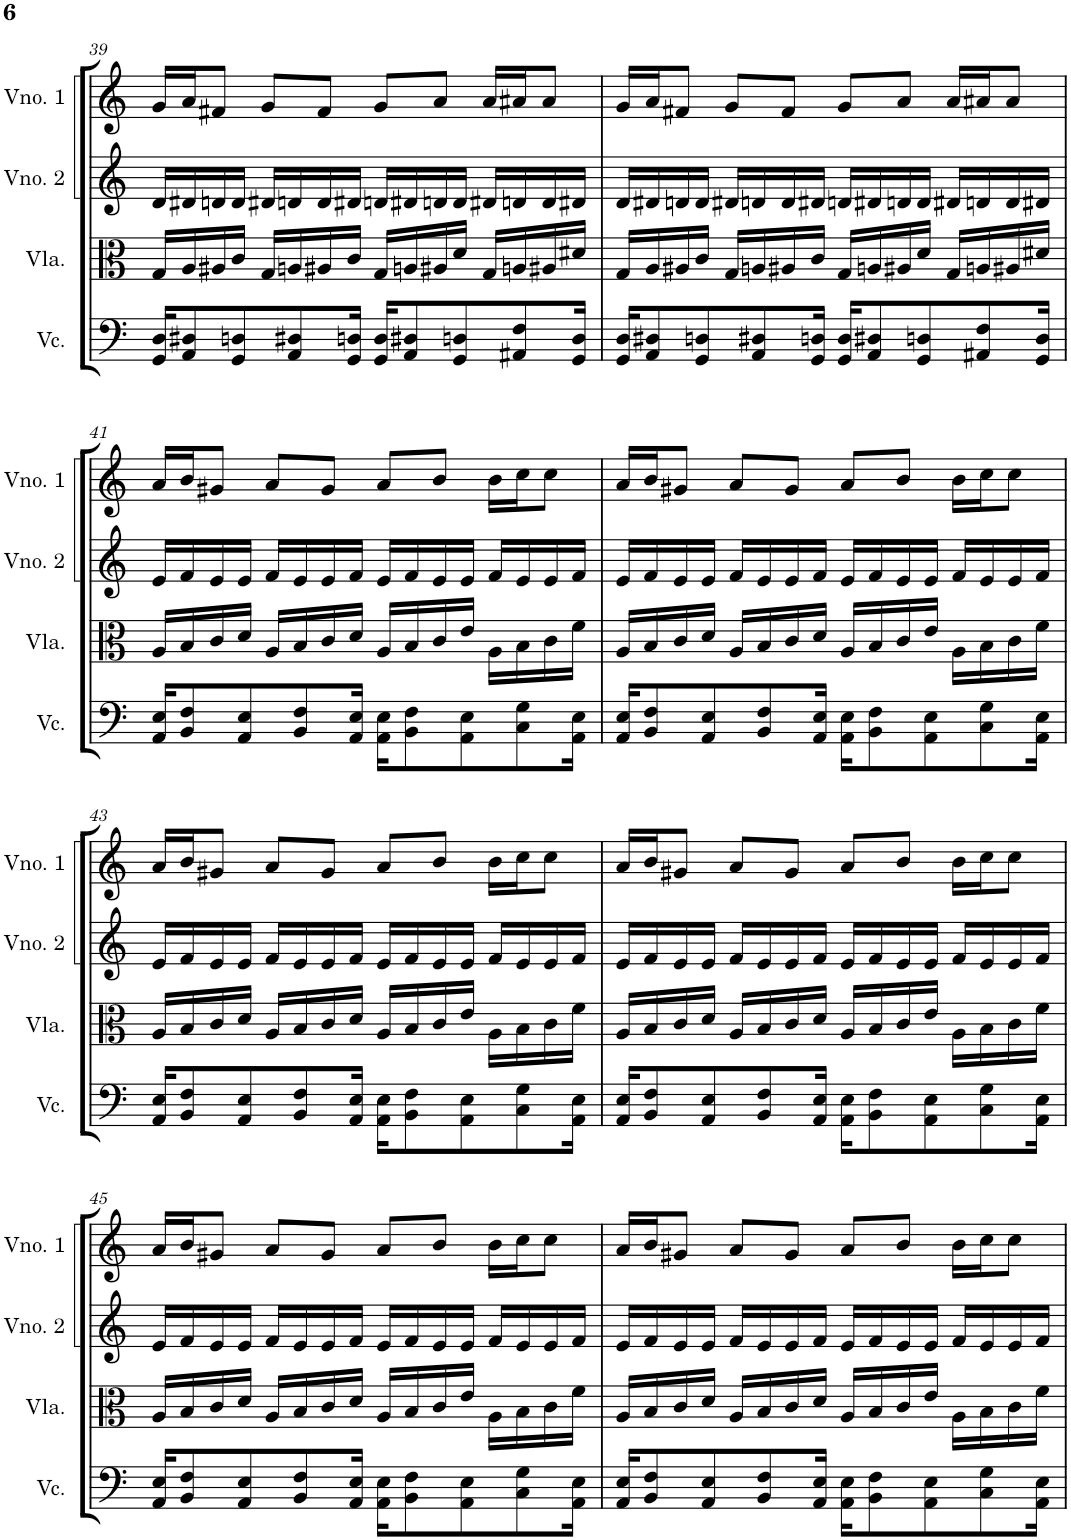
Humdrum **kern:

**kern	**kern	**kern	**kern
*part4	*part3	*part2	*part1
*staff4	*staff3	*staff2	*staff1
*I"Violoncelo	*I"Viola	*I"Violino 2	*I"Violino 1
*I'Vc.	*I'Vla.	*I'Vno. 2	*I'Vno. 1
!!LO:PB:g=z
*clefF4	*clefC3	*clefG2	*clefG2
*k[]	*k[]	*k[]	*k[]
*M4/4	*M4/4	*M4/4	*M4/4
=39	=39	=39	=39
16GG/ 16D/KL	16G/LL	16d/LL	16g/LL
8AA/ 8D#X/	16A/	16d#X/	16a/J
.	16A#X/	16dn/	8f#X/J
8GG/ 8Dn/	16c/JJ	16d/JJ	.
.	16G/LL	16d#X/LL	8g/L
8AA/ 8D#X/	16An/	16dn/	.
.	16A#X/	16d/	8f#/J
16GG/ 16Dn/Jk	16c/JJ	16d#X/JJ	.
16GG/ 16D/KL	16G/LL	16dn/LL	8g/L
8AA/ 8D#X/	16An/	16d#X/	.
.	16A#X/	16dn/	8a/J
8GG/ 8Dn/	16d/JJ	16d/JJ	.
.	16G/LL	16d#X/LL	16a/LL
8AA#X/ 8F/	16An/	16dn/	16a#X/J
.	16A#X/	16d/	8a#/J
16GG/ 16D/Jk	16d#X/JJ	16d#X/JJ	.
=40	=40	=40	=40
16GG/ 16D/KL	16G/LL	16d/LL	16g/LL
8AA/ 8D#X/	16A/	16d#X/	16a/J
.	16A#X/	16dn/	8f#X/J
8GG/ 8Dn/	16c/JJ	16d/JJ	.
.	16G/LL	16d#X/LL	8g/L
8AA/ 8D#X/	16An/	16dn/	.
.	16A#X/	16d/	8f#/J
16GG/ 16Dn/Jk	16c/JJ	16d#X/JJ	.
16GG/ 16D/KL	16G/LL	16dn/LL	8g/L
8AA/ 8D#X/	16An/	16d#X/	.
.	16A#X/	16dn/	8a/J
8GG/ 8Dn/	16d/JJ	16d/JJ	.
.	16G/LL	16d#X/LL	16a/LL
8AA#X/ 8F/	16An/	16dn/	16a#X/J
.	16A#X/	16d/	8a#/J
16GG/ 16D/Jk	16d#X/JJ	16d#X/JJ	.
!!LO:LB:g=z
=41	=41	=41	=41
16AA/ 16E/KL	16A/LL	16e/LL	16a/LL
8BB/ 8F/	16B/	16f/	16b/J
.	16c/	16e/	8g#X/J
8AA/ 8E/	16d/JJ	16e/JJ	.
.	16A/LL	16f/LL	8a/L
8BB/ 8F/	16B/	16e/	.
.	16c/	16e/	8g#/J
16AA/ 16E/Jk	16d/JJ	16f/JJ	.
16AA\ 16E\KL	16A/LL	16e/LL	8a/L
8BB\ 8F\	16B/	16f/	.
.	16c/	16e/	8b/J
8AA\ 8E\	16e/JJ	16e/JJ	.
.	16A\LL	16f/LL	16b\LL
8C\ 8G\	16B\	16e/	16cc\J
.	16c\	16e/	8cc\J
16AA\ 16E\Jk	16f\JJ	16f/JJ	.
=42	=42	=42	=42
16AA/ 16E/KL	16A/LL	16e/LL	16a/LL
8BB/ 8F/	16B/	16f/	16b/J
.	16c/	16e/	8g#X/J
8AA/ 8E/	16d/JJ	16e/JJ	.
.	16A/LL	16f/LL	8a/L
8BB/ 8F/	16B/	16e/	.
.	16c/	16e/	8g#/J
16AA/ 16E/Jk	16d/JJ	16f/JJ	.
16AA\ 16E\KL	16A/LL	16e/LL	8a/L
8BB\ 8F\	16B/	16f/	.
.	16c/	16e/	8b/J
8AA\ 8E\	16e/JJ	16e/JJ	.
.	16A\LL	16f/LL	16b\LL
8C\ 8G\	16B\	16e/	16cc\J
.	16c\	16e/	8cc\J
16AA\ 16E\Jk	16f\JJ	16f/JJ	.
!!LO:LB:g=z
=43	=43	=43	=43
16AA/ 16E/KL	16A/LL	16e/LL	16a/LL
8BB/ 8F/	16B/	16f/	16b/J
.	16c/	16e/	8g#X/J
8AA/ 8E/	16d/JJ	16e/JJ	.
.	16A/LL	16f/LL	8a/L
8BB/ 8F/	16B/	16e/	.
.	16c/	16e/	8g#/J
16AA/ 16E/Jk	16d/JJ	16f/JJ	.
16AA\ 16E\KL	16A/LL	16e/LL	8a/L
8BB\ 8F\	16B/	16f/	.
.	16c/	16e/	8b/J
8AA\ 8E\	16e/JJ	16e/JJ	.
.	16A\LL	16f/LL	16b\LL
8C\ 8G\	16B\	16e/	16cc\J
.	16c\	16e/	8cc\J
16AA\ 16E\Jk	16f\JJ	16f/JJ	.
=44	=44	=44	=44
16AA/ 16E/KL	16A/LL	16e/LL	16a/LL
8BB/ 8F/	16B/	16f/	16b/J
.	16c/	16e/	8g#X/J
8AA/ 8E/	16d/JJ	16e/JJ	.
.	16A/LL	16f/LL	8a/L
8BB/ 8F/	16B/	16e/	.
.	16c/	16e/	8g#/J
16AA/ 16E/Jk	16d/JJ	16f/JJ	.
16AA\ 16E\KL	16A/LL	16e/LL	8a/L
8BB\ 8F\	16B/	16f/	.
.	16c/	16e/	8b/J
8AA\ 8E\	16e/JJ	16e/JJ	.
.	16A\LL	16f/LL	16b\LL
8C\ 8G\	16B\	16e/	16cc\J
.	16c\	16e/	8cc\J
16AA\ 16E\Jk	16f\JJ	16f/JJ	.
!!LO:LB:g=z
=45	=45	=45	=45
16AA/ 16E/KL	16A/LL	16e/LL	16a/LL
8BB/ 8F/	16B/	16f/	16b/J
.	16c/	16e/	8g#X/J
8AA/ 8E/	16d/JJ	16e/JJ	.
.	16A/LL	16f/LL	8a/L
8BB/ 8F/	16B/	16e/	.
.	16c/	16e/	8g#/J
16AA/ 16E/Jk	16d/JJ	16f/JJ	.
16AA\ 16E\KL	16A/LL	16e/LL	8a/L
8BB\ 8F\	16B/	16f/	.
.	16c/	16e/	8b/J
8AA\ 8E\	16e/JJ	16e/JJ	.
.	16A\LL	16f/LL	16b\LL
8C\ 8G\	16B\	16e/	16cc\J
.	16c\	16e/	8cc\J
16AA\ 16E\Jk	16f\JJ	16f/JJ	.
=46	=46	=46	=46
16AA/ 16E/KL	16A/LL	16e/LL	16a/LL
8BB/ 8F/	16B/	16f/	16b/J
.	16c/	16e/	8g#X/J
8AA/ 8E/	16d/JJ	16e/JJ	.
.	16A/LL	16f/LL	8a/L
8BB/ 8F/	16B/	16e/	.
.	16c/	16e/	8g#/J
16AA/ 16E/Jk	16d/JJ	16f/JJ	.
16AA\ 16E\KL	16A/LL	16e/LL	8a/L
8BB\ 8F\	16B/	16f/	.
.	16c/	16e/	8b/J
8AA\ 8E\	16e/JJ	16e/JJ	.
.	16A\LL	16f/LL	16b\LL
8C\ 8G\	16B\	16e/	16cc\J
.	16c\	16e/	8cc\J
16AA\ 16E\Jk	16f\JJ	16f/JJ	.
=	=	=	=
*-	*-	*-	*-
